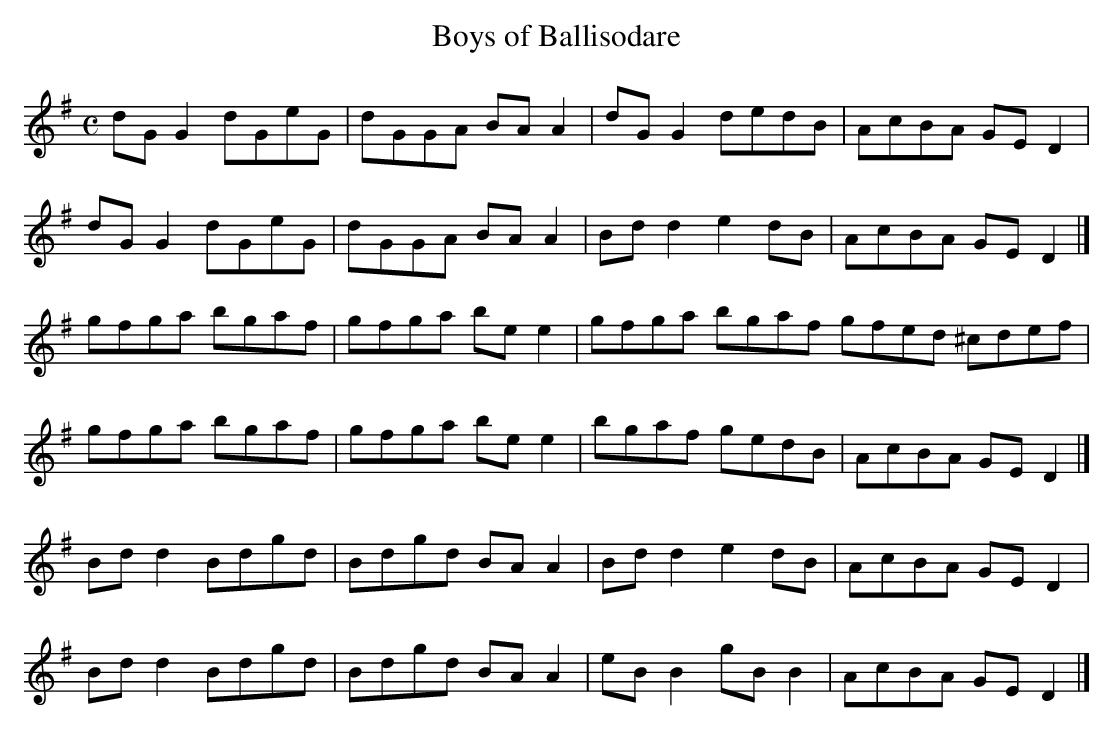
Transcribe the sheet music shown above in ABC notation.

X:1
T:Boys of Ballisodare
M:C
L:1/8
K:G Major
dGG2 dGeG|dGGA BAA2|dGG2 dedB|AcBA GED2|!
dGG2 dGeG|dGGA BAA2|Bdd2 e2dB|AcBA GED2|]!
gfga bgaf|gfga bee2|gfga bgaf gfed ^cdef|!
gfga bgaf|gfga bee2|bgaf gedB|AcBA GED2|]!
Bdd2 Bdgd|Bdgd BAA2|Bdd2 e2dB|AcBA GED2|!
Bdd2 Bdgd|Bdgd BAA2|eBB2 gBB2|AcBA GED2|]!
